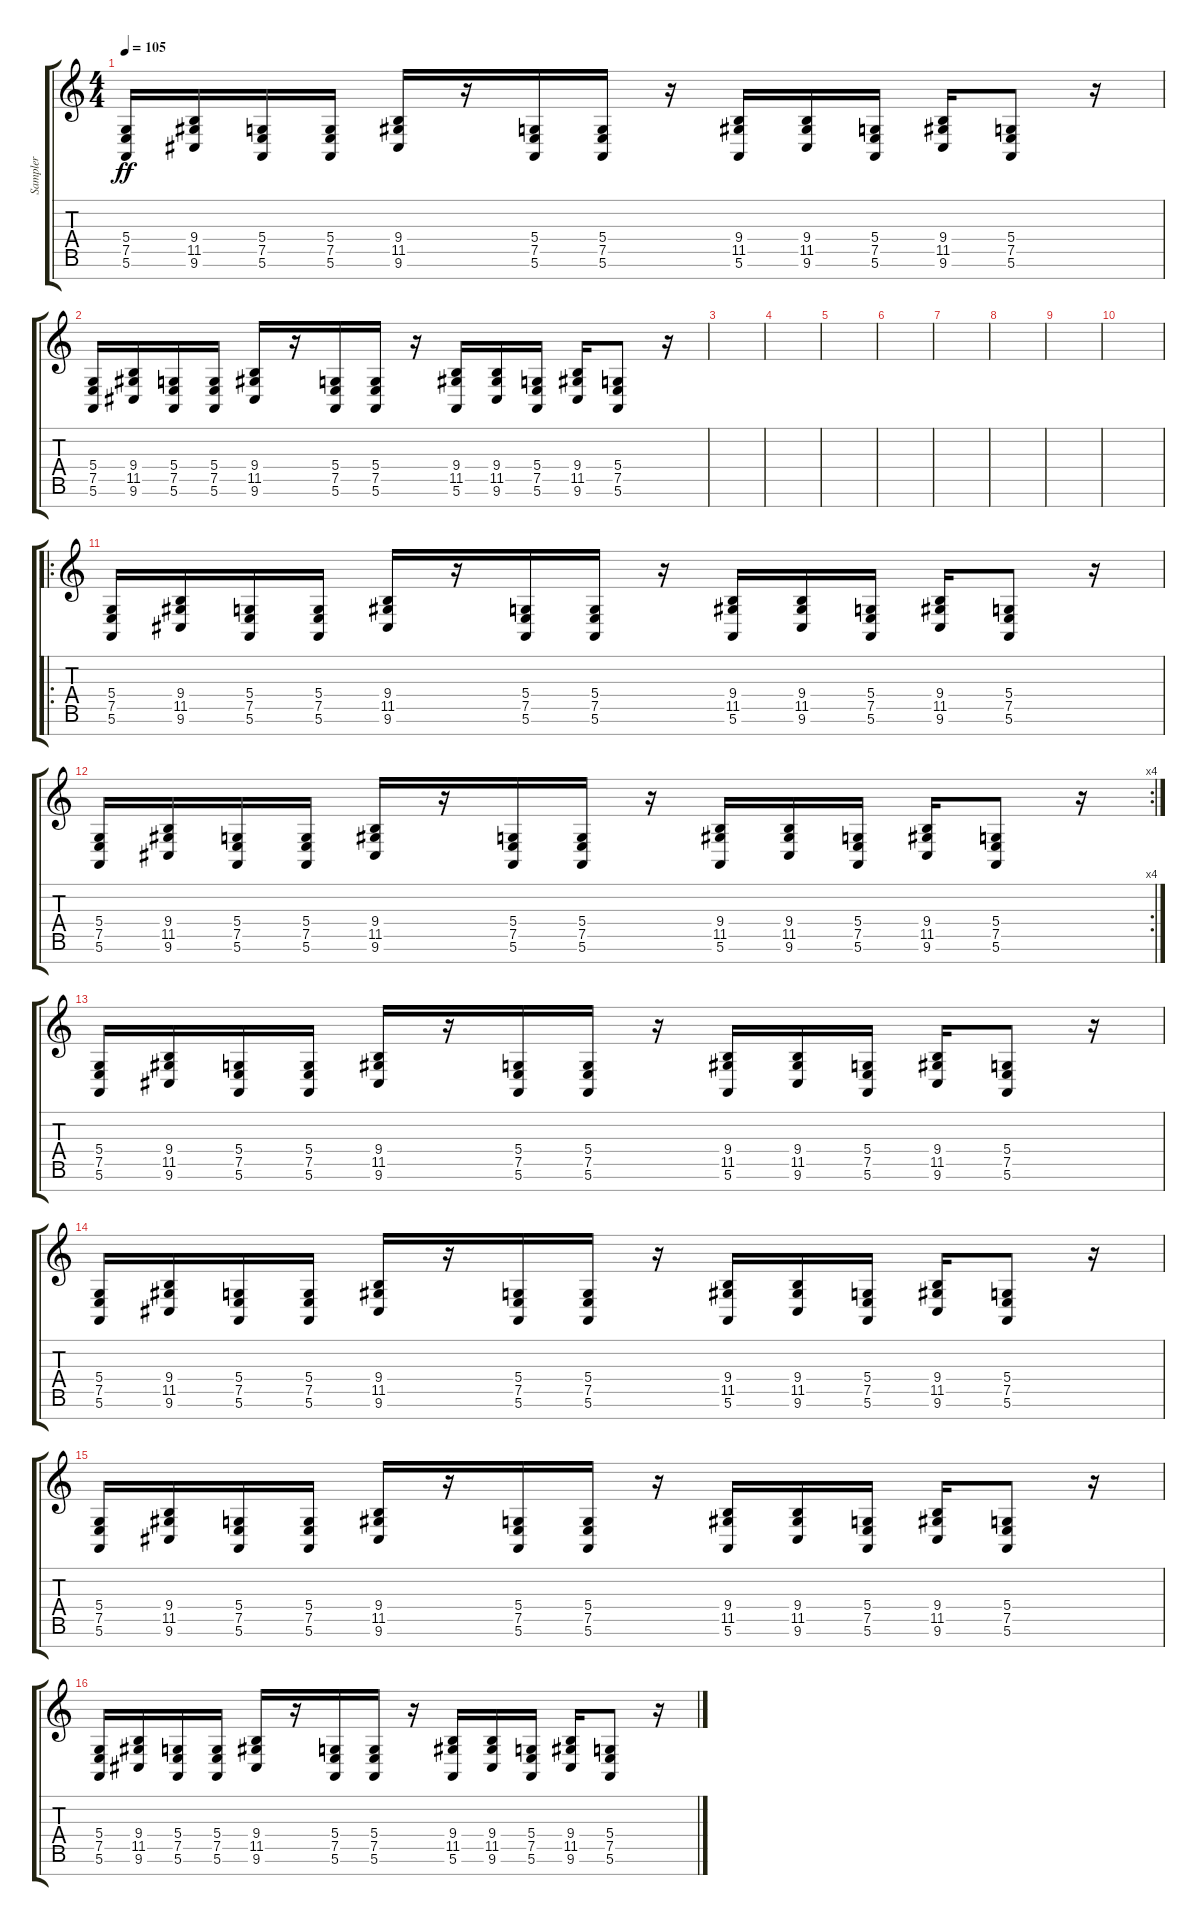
\track ("Sampler" "Sampler") {instrument melodictom}
\staff {score tabs}
\tuning (E4 B3 G3 D3 A2 E2 B1) {hide}
\ts (4 4)
\tempo 105
\clef g2
\ks c
(5.4 7.5 5.6).16{dy ff} (9.4 11.5 9.6).16 (5.4 7.5 5.6).16 (5.4 7.5 5.6).16 (9.4 11.5 9.6).16 r.16 (5.4 7.5 5.6).16 (5.4 7.5 5.6).16 r.16 (9.4 11.5 5.6).16 (9.4 11.5 9.6).16 (5.4 7.5 5.6).16 (9.4 11.5 9.6).16 (5.4 7.5 5.6).8 r.16 |
(5.4 7.5 5.6).16 (9.4 11.5 9.6).16 (5.4 7.5 5.6).16 (5.4 7.5 5.6).16 (9.4 11.5 9.6).16 r.16 (5.4 7.5 5.6).16 (5.4 7.5 5.6).16 r.16 (9.4 11.5 5.6).16 (9.4 11.5 9.6).16 (5.4 7.5 5.6).16 (9.4 11.5 9.6).16 (5.4 7.5 5.6).8 r.16 |
|
|
|
|
|
|
|
|
\ro
(5.4 7.5 5.6).16{volume 12} (9.4 11.5 9.6).16 (5.4 7.5 5.6).16 (5.4 7.5 5.6).16 (9.4 11.5 9.6).16 r.16 (5.4 7.5 5.6).16 (5.4 7.5 5.6).16 r.16 (9.4 11.5 5.6).16 (9.4 11.5 9.6).16 (5.4 7.5 5.6).16 (9.4 11.5 9.6).16 (5.4 7.5 5.6).8 r.16 |
\rc 4
(5.4 7.5 5.6).16 (9.4 11.5 9.6).16 (5.4 7.5 5.6).16 (5.4 7.5 5.6).16 (9.4 11.5 9.6).16 r.16 (5.4 7.5 5.6).16 (5.4 7.5 5.6).16 r.16 (9.4 11.5 5.6).16 (9.4 11.5 9.6).16 (5.4 7.5 5.6).16 (9.4 11.5 9.6).16 (5.4 7.5 5.6).8 r.16 |
(5.4 7.5 5.6).16{volume 10} (9.4 11.5 9.6).16 (5.4 7.5 5.6).16 (5.4 7.5 5.6).16 (9.4 11.5 9.6).16 r.16 (5.4 7.5 5.6).16 (5.4 7.5 5.6).16 r.16 (9.4 11.5 5.6).16 (9.4 11.5 9.6).16 (5.4 7.5 5.6).16 (9.4 11.5 9.6).16 (5.4 7.5 5.6).8 r.16 |
(5.4 7.5 5.6).16 (9.4 11.5 9.6).16 (5.4 7.5 5.6).16 (5.4 7.5 5.6).16 (9.4 11.5 9.6).16 r.16 (5.4 7.5 5.6).16 (5.4 7.5 5.6).16 r.16 (9.4 11.5 5.6).16 (9.4 11.5 9.6).16 (5.4 7.5 5.6).16 (9.4 11.5 9.6).16 (5.4 7.5 5.6).8 r.16 |
(5.4 7.5 5.6).16 (9.4 11.5 9.6).16 (5.4 7.5 5.6).16 (5.4 7.5 5.6).16 (9.4 11.5 9.6).16 r.16 (5.4 7.5 5.6).16 (5.4 7.5 5.6).16 r.16 (9.4 11.5 5.6).16 (9.4 11.5 9.6).16 (5.4 7.5 5.6).16 (9.4 11.5 9.6).16 (5.4 7.5 5.6).8 r.16 |
(5.4 7.5 5.6).16 (9.4 11.5 9.6).16 (5.4 7.5 5.6).16 (5.4 7.5 5.6).16 (9.4 11.5 9.6).16 r.16 (5.4 7.5 5.6).16 (5.4 7.5 5.6).16 r.16 (9.4 11.5 5.6).16 (9.4 11.5 9.6).16 (5.4 7.5 5.6).16 (9.4 11.5 9.6).16 (5.4 7.5 5.6).8 r.16
